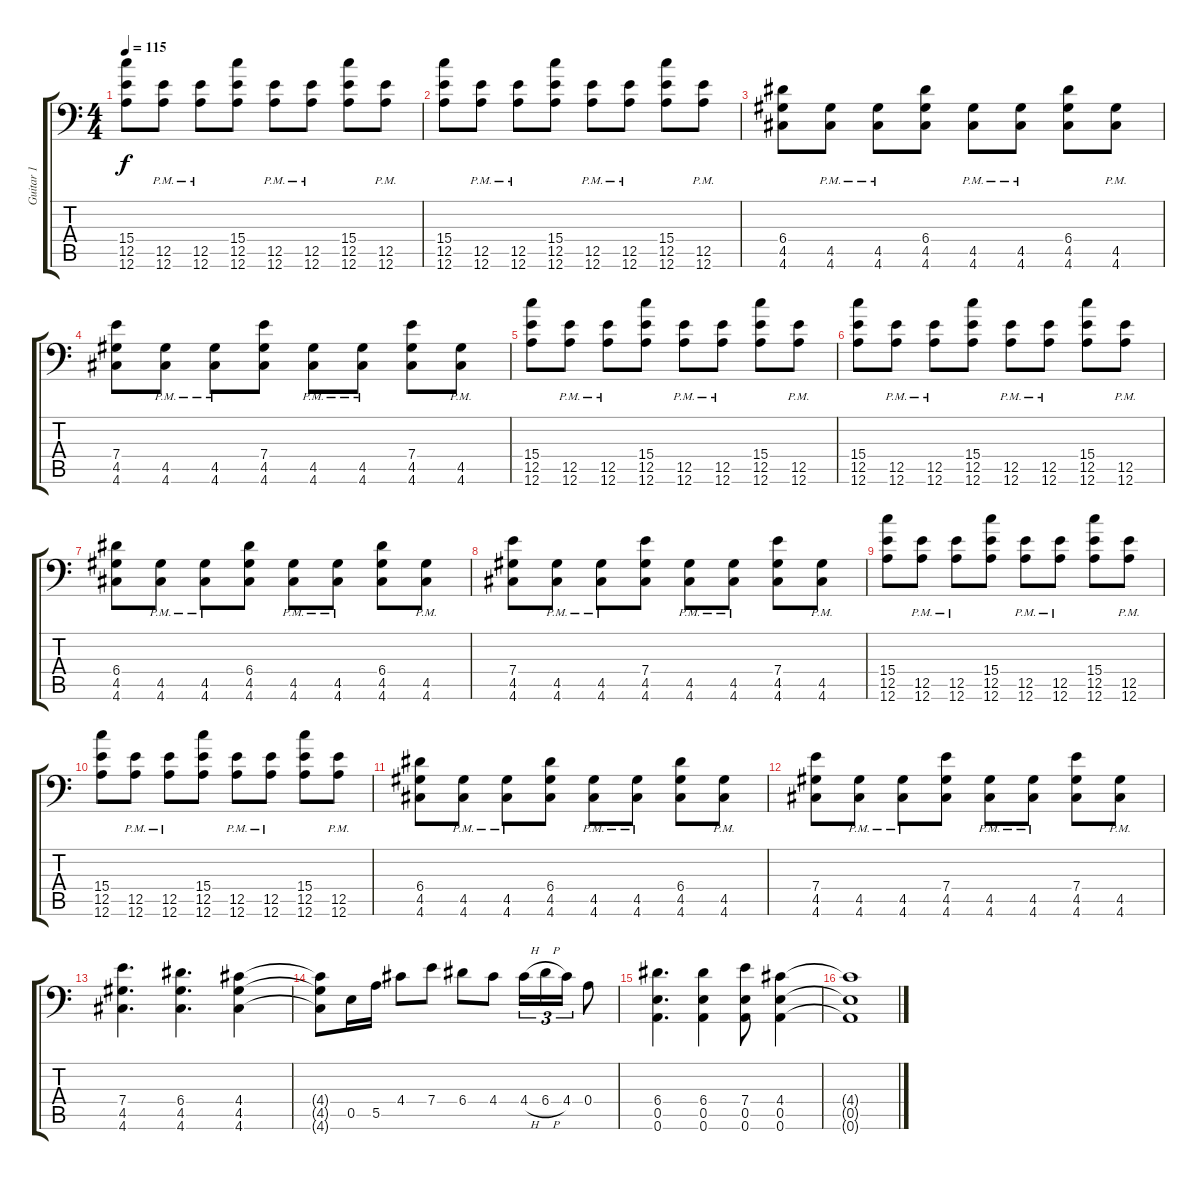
\track ("Guitar 1" "Guitar 1") {instrument distortionguitar}
\staff {score tabs}
\tuning (B3 Gb3 D3 A2 E2 A1) {hide}
\ts (4 4)
\tempo 115
\clef f4
\ks c
(15.4 12.5 12.6).8{dy f} (12.5{pm} 12.6{pm}).8 (12.5{pm} 12.6{pm}).8 (15.4 12.5 12.6).8 (12.5{pm} 12.6{pm}).8 (12.5{pm} 12.6{pm}).8 (15.4 12.5 12.6).8 (12.5{pm} 12.6{pm}).8 |
(15.4 12.5 12.6).8 (12.5{pm} 12.6{pm}).8 (12.5{pm} 12.6{pm}).8 (15.4 12.5 12.6).8 (12.5{pm} 12.6{pm}).8 (12.5{pm} 12.6{pm}).8 (15.4 12.5 12.6).8 (12.5{pm} 12.6{pm}).8 |
(6.4 4.5 4.6).8 (4.5{pm} 4.6{pm}).8 (4.5{pm} 4.6{pm}).8 (6.4 4.5 4.6).8 (4.5{pm} 4.6{pm}).8 (4.5{pm} 4.6{pm}).8 (6.4 4.5 4.6).8 (4.5{pm} 4.6{pm}).8 |
(7.4 4.5 4.6).8 (4.5{pm} 4.6{pm}).8 (4.5{pm} 4.6{pm}).8 (7.4 4.5 4.6).8 (4.5{pm} 4.6{pm}).8 (4.5{pm} 4.6{pm}).8 (7.4 4.5 4.6).8 (4.5{pm} 4.6{pm}).8 |
(15.4 12.5 12.6).8 (12.5{pm} 12.6{pm}).8 (12.5{pm} 12.6{pm}).8 (15.4 12.5 12.6).8 (12.5{pm} 12.6{pm}).8 (12.5{pm} 12.6{pm}).8 (15.4 12.5 12.6).8 (12.5{pm} 12.6{pm}).8 |
(15.4 12.5 12.6).8 (12.5{pm} 12.6{pm}).8 (12.5{pm} 12.6{pm}).8 (15.4 12.5 12.6).8 (12.5{pm} 12.6{pm}).8 (12.5{pm} 12.6{pm}).8 (15.4 12.5 12.6).8 (12.5{pm} 12.6{pm}).8 |
(6.4 4.5 4.6).8 (4.5{pm} 4.6{pm}).8 (4.5{pm} 4.6{pm}).8 (6.4 4.5 4.6).8 (4.5{pm} 4.6{pm}).8 (4.5{pm} 4.6{pm}).8 (6.4 4.5 4.6).8 (4.5{pm} 4.6{pm}).8 |
(7.4 4.5 4.6).8 (4.5{pm} 4.6{pm}).8 (4.5{pm} 4.6{pm}).8 (7.4 4.5 4.6).8 (4.5{pm} 4.6{pm}).8 (4.5{pm} 4.6{pm}).8 (7.4 4.5 4.6).8 (4.5{pm} 4.6{pm}).8 |
(15.4 12.5 12.6).8 (12.5{pm} 12.6{pm}).8 (12.5{pm} 12.6{pm}).8 (15.4 12.5 12.6).8 (12.5{pm} 12.6{pm}).8 (12.5{pm} 12.6{pm}).8 (15.4 12.5 12.6).8 (12.5{pm} 12.6{pm}).8 |
(15.4 12.5 12.6).8 (12.5{pm} 12.6{pm}).8 (12.5{pm} 12.6{pm}).8 (15.4 12.5 12.6).8 (12.5{pm} 12.6{pm}).8 (12.5{pm} 12.6{pm}).8 (15.4 12.5 12.6).8 (12.5{pm} 12.6{pm}).8 |
(6.4 4.5 4.6).8 (4.5{pm} 4.6{pm}).8 (4.5{pm} 4.6{pm}).8 (6.4 4.5 4.6).8 (4.5{pm} 4.6{pm}).8 (4.5{pm} 4.6{pm}).8 (6.4 4.5 4.6).8 (4.5{pm} 4.6{pm}).8 |
(7.4 4.5 4.6).8 (4.5{pm} 4.6{pm}).8 (4.5{pm} 4.6{pm}).8 (7.4 4.5 4.6).8 (4.5{pm} 4.6{pm}).8 (4.5{pm} 4.6{pm}).8 (7.4 4.5 4.6).8 (4.5{pm} 4.6{pm}).8 |
(7.4 4.5 4.6).4{d} (6.4 4.5 4.6).4{d} (4.4 4.5 4.6).4 |
(4.4{t} 4.5{t} 4.6{t}).8 0.5.16 5.5.16 4.4.8 7.4.8 6.4.8 4.4.8 4.4{h}.16{tu (3 2)} 6.4{h}.16{tu (3 2)} 4.4.16{tu (3 2)} 0.4.8 |
(6.4 0.5 0.6).4{d} (6.4 0.5 0.6).4 (7.4 0.5 0.6).8 (4.4 0.5 0.6).4 |
(4.4{t} 0.5{t} 0.6{t}).1
